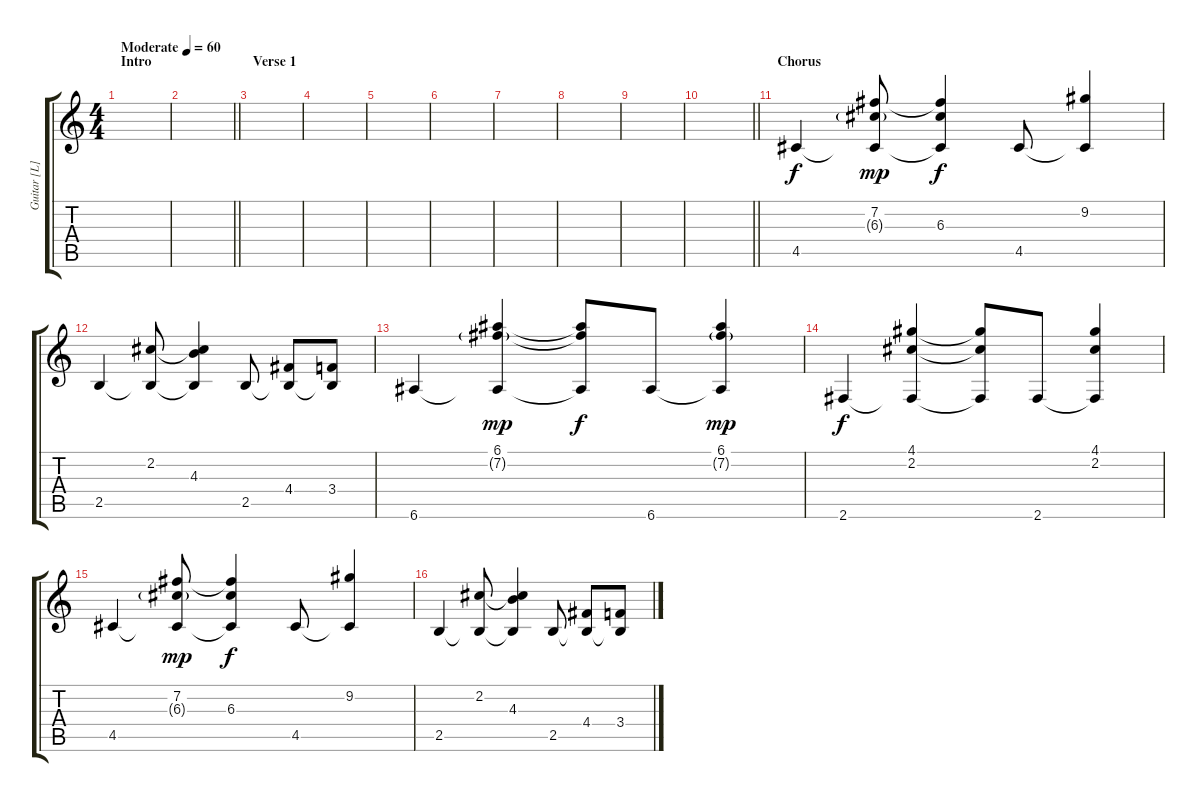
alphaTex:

\track ("Guitar [L]" "Guitar [L]") {instrument electricguitarclean}
\staff {score tabs}
\tuning (E4 B3 G3 D3 A2 E2) {hide}
\ts (4 4)
\section ("" "Intro")
\tempo (60 "Moderate")
\clef g2
\ks c
|
\barLineRight lightlight
|
\section ("" "Verse 1")
|
|
|
|
|
|
|
\barLineRight lightlight
|
\section ("" "Chorus")
4.5.4 (7.2 6.3{g} 4.5{t}).8{dy mp} (7.2{t} 6.3 4.5{t}).4{dy f} 4.5.8 (9.2 4.5{t}).4 |
2.5.4 (2.2 2.5{t}).8 (2.2{t} 4.3 2.5{t}).4 2.5.8 (4.4 2.5{t}).8 (3.4 2.5{t}).8 |
6.6.4 (6.1 7.2{g} 6.6{t}).4{dy mp} (6.1{t} 7.2{t} 6.6{t}).8{dy f} 6.6.8 (6.1 7.2{g} 6.6{t}).4{dy mp} |
2.6.4{dy f} (4.1 2.2 2.6{t}).4 (4.1{t} 2.2{t} 2.6{t}).8 2.6.8 (4.1 2.2 2.6{t}).4 |
4.5.4 (7.2 6.3{g} 4.5{t}).8{dy mp} (7.2{t} 6.3 4.5{t}).4{dy f} 4.5.8 (9.2 4.5{t}).4 |
2.5.4 (2.2 2.5{t}).8 (2.2{t} 4.3 2.5{t}).4 2.5.8 (4.4 2.5{t}).8 (3.4 2.5{t}).8
